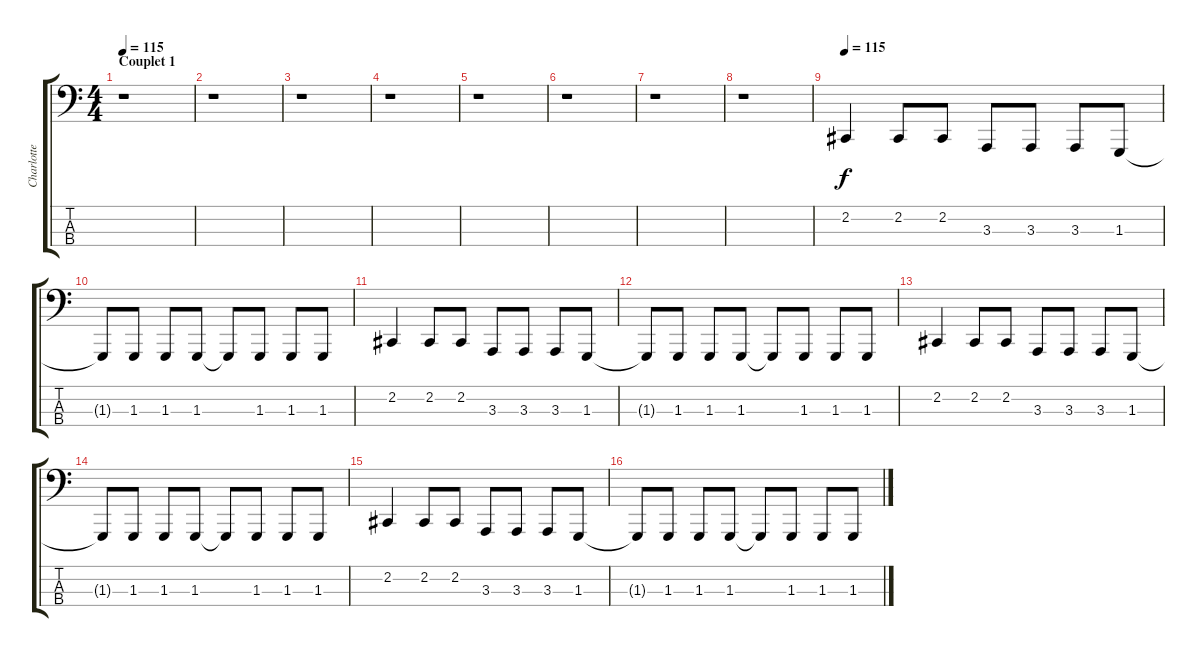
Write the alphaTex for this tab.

\track ("Charlotte - Basse" "Charlotte ") {instrument lead8bassandlead}
\staff {score tabs}
\tuning (E2 B1 Gb1 B0) {hide}
\ts (4 4)
\section ("" "Couplet 1")
\tempo 115
\clef f4
\ks c
r.1{dy f} |
r.1 |
r.1 |
r.1 |
r.1 |
r.1 |
r.1 |
r.1 |
\section ("" "")
\tempo 115
2.2.4{volume 10 balance 8 instrument lead8bassandlead} 2.2.8 2.2.8 3.3.8 3.3.8 3.3.8 1.3.8 |
1.3{t}.8 1.3.8 1.3.8 1.3.8 1.3{t}.8 1.3.8 1.3.8 1.3.8 |
2.2.4 2.2.8 2.2.8 3.3.8 3.3.8 3.3.8 1.3.8 |
1.3{t}.8 1.3.8 1.3.8 1.3.8 1.3{t}.8 1.3.8 1.3.8 1.3.8 |
2.2.4 2.2.8 2.2.8 3.3.8 3.3.8 3.3.8 1.3.8 |
1.3{t}.8 1.3.8 1.3.8 1.3.8 1.3{t}.8 1.3.8 1.3.8 1.3.8 |
2.2.4 2.2.8 2.2.8 3.3.8 3.3.8 3.3.8 1.3.8 |
1.3{t}.8 1.3.8 1.3.8 1.3.8 1.3{t}.8 1.3.8 1.3.8 1.3.8
